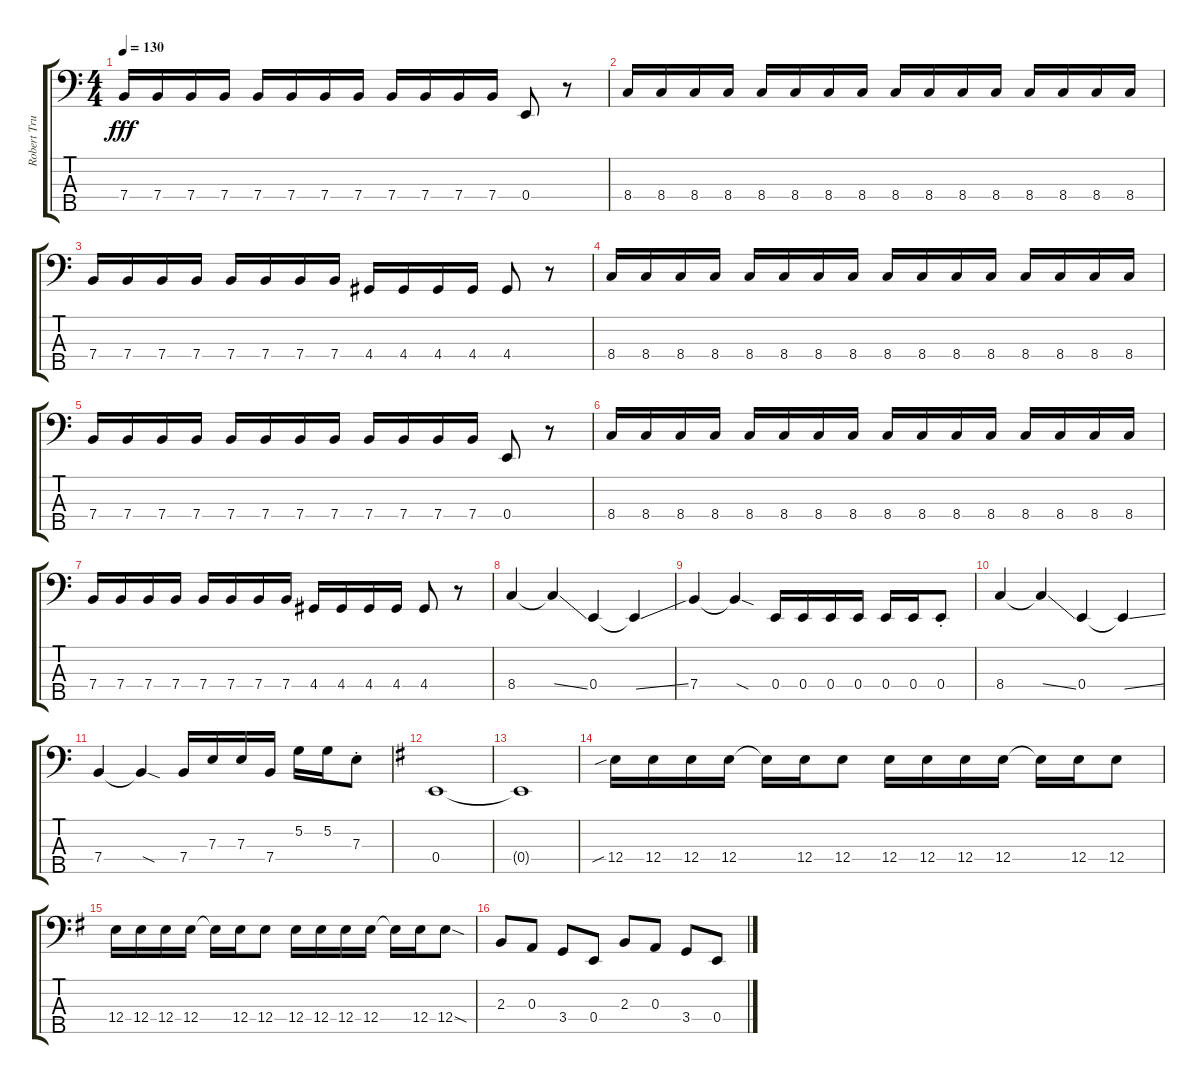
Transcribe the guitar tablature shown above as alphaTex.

\track ("Robert Trujillo" "Robert Tru") {instrument electricbassfinger}
\staff {score tabs}
\tuning (G2 D2 A1 E1 B0) {hide}
\ts (4 4)
\tempo 130
\clef f4
\ks aminor
7.4.16{dy fff} 7.4.16 7.4.16 7.4.16 7.4.16 7.4.16 7.4.16 7.4.16 7.4.16 7.4.16 7.4.16 7.4.16 0.4.8 r.8 |
8.4.16 8.4.16 8.4.16 8.4.16 8.4.16 8.4.16 8.4.16 8.4.16 8.4.16 8.4.16 8.4.16 8.4.16 8.4.16 8.4.16 8.4.16 8.4.16 |
7.4.16 7.4.16 7.4.16 7.4.16 7.4.16 7.4.16 7.4.16 7.4.16 4.4.16 4.4.16 4.4.16 4.4.16 4.4.8 r.8 |
8.4.16 8.4.16 8.4.16 8.4.16 8.4.16 8.4.16 8.4.16 8.4.16 8.4.16 8.4.16 8.4.16 8.4.16 8.4.16 8.4.16 8.4.16 8.4.16 |
7.4.16 7.4.16 7.4.16 7.4.16 7.4.16 7.4.16 7.4.16 7.4.16 7.4.16 7.4.16 7.4.16 7.4.16 0.4.8 r.8 |
8.4.16 8.4.16 8.4.16 8.4.16 8.4.16 8.4.16 8.4.16 8.4.16 8.4.16 8.4.16 8.4.16 8.4.16 8.4.16 8.4.16 8.4.16 8.4.16 |
7.4.16 7.4.16 7.4.16 7.4.16 7.4.16 7.4.16 7.4.16 7.4.16 4.4.16 4.4.16 4.4.16 4.4.16 4.4.8 r.8 |
8.4.4 8.4{ss t}.4 0.4.4 0.4{ss t}.4 |
7.4.4 7.4{sod t}.4 0.4.16 0.4.16 0.4.16 0.4.16 0.4.16 0.4.16 0.4{st}.8 |
8.4.4 8.4{ss t}.4 0.4.4 0.4{ss t}.4 |
7.4.4 7.4{sod t}.4 7.4.16 7.3.16 7.3.16 7.4.16 5.2.16 5.2.16 7.3{st}.8 |
\ks eminor
0.4.1 |
0.4{t}.1 |
12.4{sib}.16 12.4.16 12.4.16 12.4.16 12.4{t}.16 12.4.16 12.4.8 12.4.16 12.4.16 12.4.16 12.4.16 12.4{t}.16 12.4.16 12.4.8 |
12.4.16 12.4.16 12.4.16 12.4.16 12.4{t}.16 12.4.16 12.4.8 12.4.16 12.4.16 12.4.16 12.4.16 12.4{t}.16 12.4.16 12.4{sod}.8 |
2.3.8 0.3.8 3.4.8 0.4.8 2.3.8 0.3.8 3.4.8 0.4.8
